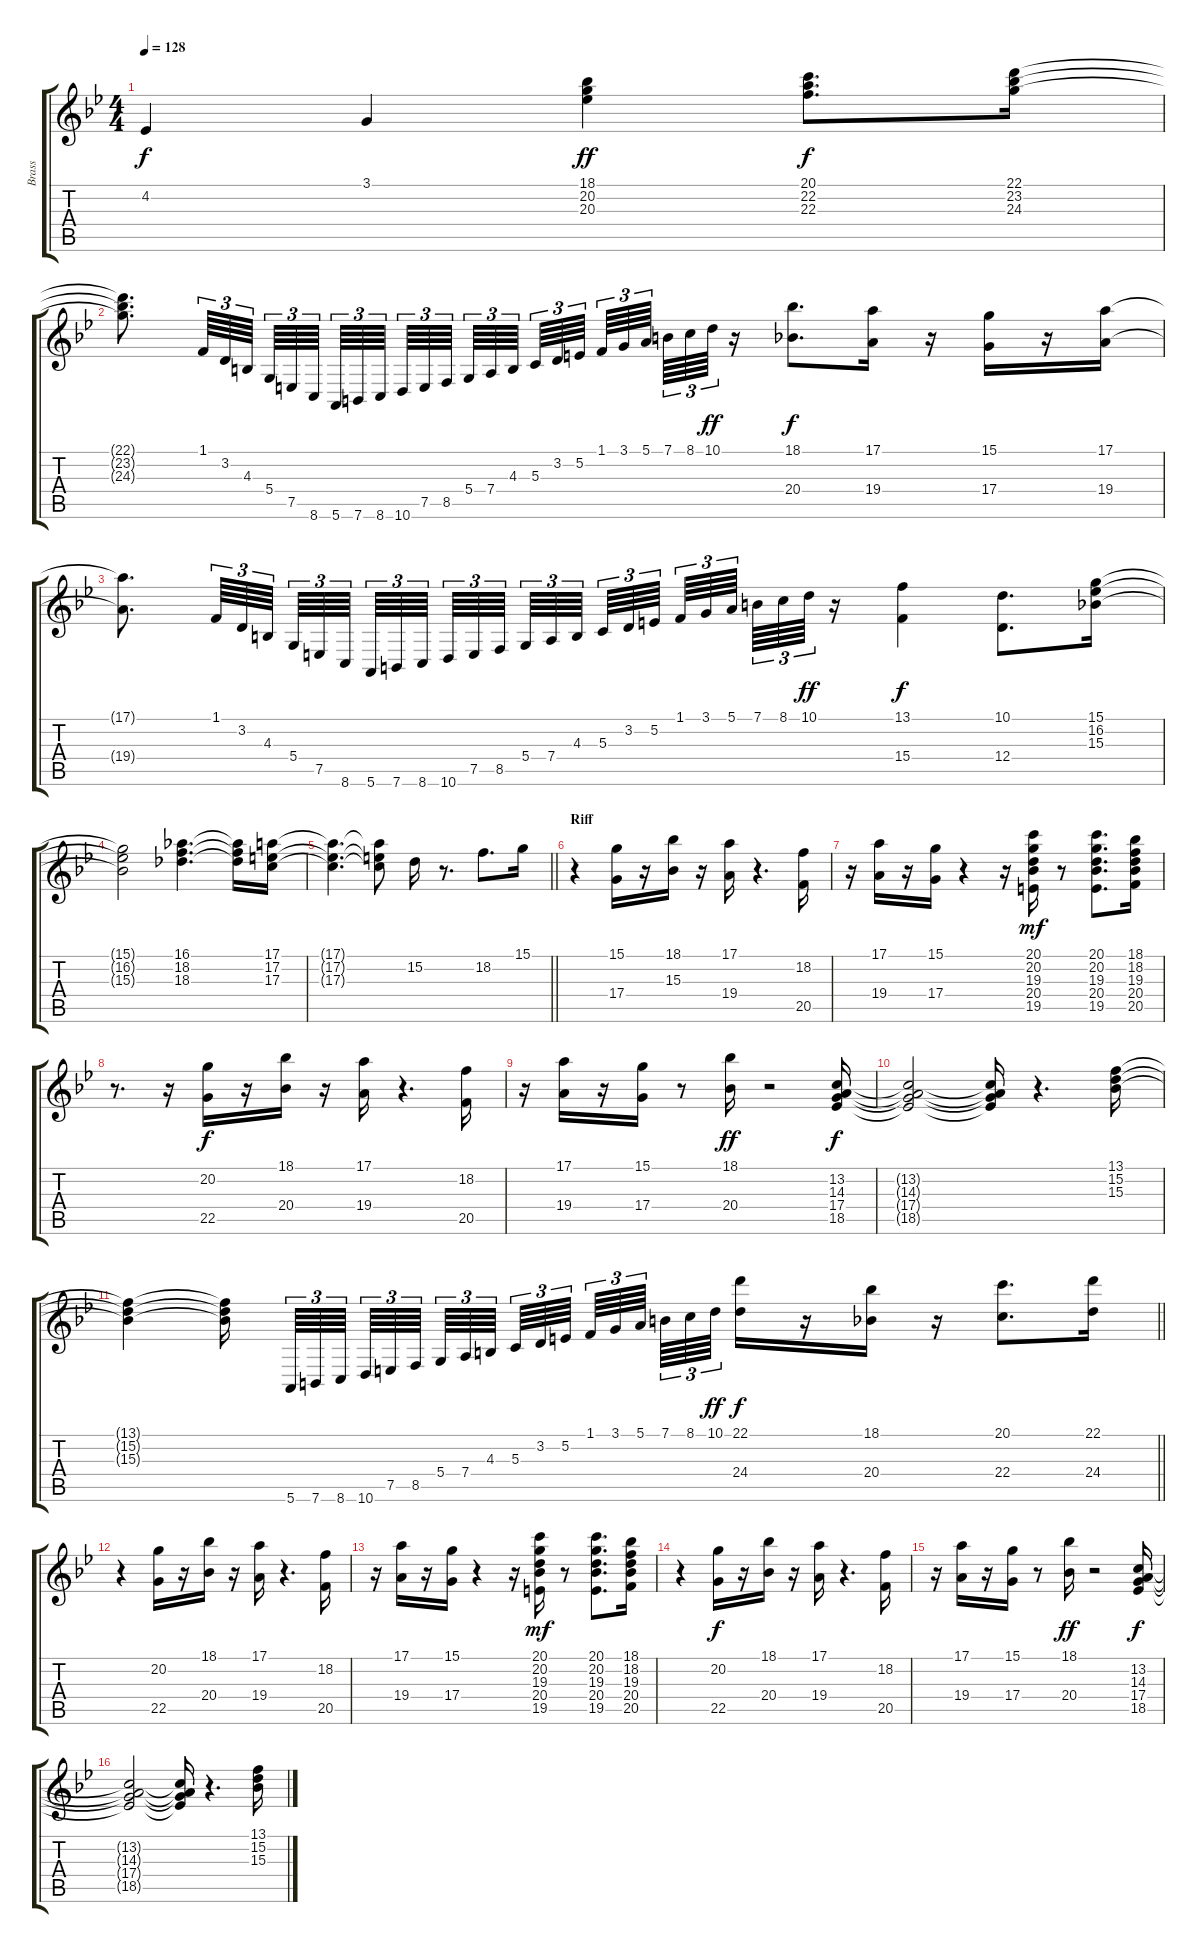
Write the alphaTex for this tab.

\track ("Brass" "Brass") {instrument brasssection}
\staff {score tabs}
\tuning (E4 B3 G3 D3 A2 E2) {hide}
\ts (4 4)
\tempo 128
\clef g2
\ks gminor
4.2.4{dy f} 3.1.4 (18.1 20.2 20.3).4{dy ff} (20.1 22.2 22.3).8{d dy f} (22.1 23.2 24.3).16 |
(22.1{t} 23.2{t} 24.3{t}).8{d} 1.1.64{tu (3 2)} 3.2.64{tu (3 2)} 4.3.64{tu (3 2) beam splitsecondary} 5.4.64{tu (3 2)} 7.5.64{tu (3 2)} 8.6.64{tu (3 2)} 5.6.64{tu (3 2)} 7.6.64{tu (3 2)} 8.6.64{tu (3 2) beam splitsecondary} 10.6.64{tu (3 2)} 7.5.64{tu (3 2)} 8.5.64{tu (3 2) beam splitsecondary} 5.4.64{tu (3 2)} 7.4.64{tu (3 2)} 4.3.64{tu (3 2) beam splitsecondary} 5.3.64{tu (3 2)} 3.2.64{tu (3 2)} 5.2.64{tu (3 2) beam splitsecondary} 1.1.64{tu (3 2)} 3.1.64{tu (3 2)} 5.1.64{tu (3 2) beam splitsecondary} 7.1.64{tu (3 2)} 8.1.64{tu (3 2)} 10.1.64{tu (3 2) dy ff} r.16 (18.1 20.4).8{d dy f} (17.1 19.4).16 r.16 (15.1 17.4).16 r.16 (17.1 19.4).16 |
(17.1{t} 19.4{t}).8{d} 1.1.64{tu (3 2)} 3.2.64{tu (3 2)} 4.3.64{tu (3 2) beam splitsecondary} 5.4.64{tu (3 2)} 7.5.64{tu (3 2)} 8.6.64{tu (3 2)} 5.6.64{tu (3 2)} 7.6.64{tu (3 2)} 8.6.64{tu (3 2) beam splitsecondary} 10.6.64{tu (3 2)} 7.5.64{tu (3 2)} 8.5.64{tu (3 2) beam splitsecondary} 5.4.64{tu (3 2)} 7.4.64{tu (3 2)} 4.3.64{tu (3 2) beam splitsecondary} 5.3.64{tu (3 2)} 3.2.64{tu (3 2)} 5.2.64{tu (3 2) beam splitsecondary} 1.1.64{tu (3 2)} 3.1.64{tu (3 2)} 5.1.64{tu (3 2) beam splitsecondary} 7.1.64{tu (3 2)} 8.1.64{tu (3 2)} 10.1.64{tu (3 2) dy ff} r.16 (13.1 15.4).4{dy f} (10.1 12.4).8{d} (15.1 16.2 15.3).16 |
(15.1{t} 16.2{t} 15.3{t}).2 (16.1 18.2 18.3).4{d} (16.1{t} 18.2{t} 18.3{t}).16 (17.1 17.2 17.3).16 |
\barLineRight lightlight
(17.1{t} 17.2{t} 17.3{t}).4{d} (17.1{t} 17.2{t} 17.3{t}).8 15.2.16 r.8{d} 18.2.8{d} 15.1.16 |
\section ("" "Riff")
r.4 (15.1 17.4).16 r.16 (18.1 15.3).16 r.16 (17.1 19.4).16 r.4{d} (18.2 20.5).16 |
r.16 (17.1 19.4).16 r.16 (15.1 17.4).16 r.4 r.16 (20.1 20.2 19.3 20.4 19.5).16{dy mf instrument pad3polysynth} r.8 (20.1 20.2 19.3 20.4 19.5).8{d} (18.1 18.2 19.3 20.4 20.5).16 |
r.8{d} r.16 (20.2 22.5).16{dy f instrument brasssection} r.16 (18.1 20.4).16 r.16 (17.1 19.4).16 r.4{d} (18.2 20.5).16 |
r.16 (17.1 19.4).16 r.16 (15.1 17.4).16 r.8 (18.1 20.4).16{dy ff} r.2 (13.2 14.3 17.4 18.5).16{dy f instrument pad3polysynth} |
(13.2{t} 14.3{t} 17.4{t} 18.5{t}).2 (13.2{t} 14.3{t} 17.4{t} 18.5{t}).16 r.4{d} (13.1 15.2 15.3).16 |
\barLineRight lightlight
(13.1{t} 15.2{t} 15.3{t}).4 (13.1{t} 15.2{t} 15.3{t}).16{beam splitsecondary} 5.6.64{tu (3 2) instrument brasssection} 7.6.64{tu (3 2)} 8.6.64{tu (3 2) beam splitsecondary} 10.6.64{tu (3 2)} 7.5.64{tu (3 2)} 8.5.64{tu (3 2) beam splitsecondary} 5.4.64{tu (3 2)} 7.4.64{tu (3 2)} 4.3.64{tu (3 2) beam splitsecondary} 5.3.64{tu (3 2)} 3.2.64{tu (3 2)} 5.2.64{tu (3 2) beam splitsecondary} 1.1.64{tu (3 2)} 3.1.64{tu (3 2)} 5.1.64{tu (3 2) beam splitsecondary} 7.1.64{tu (3 2)} 8.1.64{tu (3 2)} 10.1.64{tu (3 2) dy ff} (22.1 24.4).16{dy f} r.16 (18.1 20.4).16 r.16 (20.1 22.4).8{d} (22.1 24.4).16 |
r.4 (20.2 22.5).16 r.16 (18.1 20.4).16 r.16 (17.1 19.4).16 r.4{d} (18.2 20.5).16 |
r.16 (17.1 19.4).16 r.16 (15.1 17.4).16 r.4 r.16 (20.1 20.2 19.3 20.4 19.5).16{dy mf instrument pad3polysynth} r.8 (20.1 20.2 19.3 20.4 19.5).8{d} (18.1 18.2 19.3 20.4 20.5).16 |
r.4 (20.2 22.5).16{dy f instrument brasssection} r.16 (18.1 20.4).16 r.16 (17.1 19.4).16 r.4{d} (18.2 20.5).16 |
r.16 (17.1 19.4).16 r.16 (15.1 17.4).16 r.8 (18.1 20.4).16{dy ff} r.2 (13.2 14.3 17.4 18.5).16{dy f instrument pad3polysynth} |
(13.2{t} 14.3{t} 17.4{t} 18.5{t}).2 (13.2{t} 14.3{t} 17.4{t} 18.5{t}).16 r.4{d} (13.1 15.2 15.3).16
